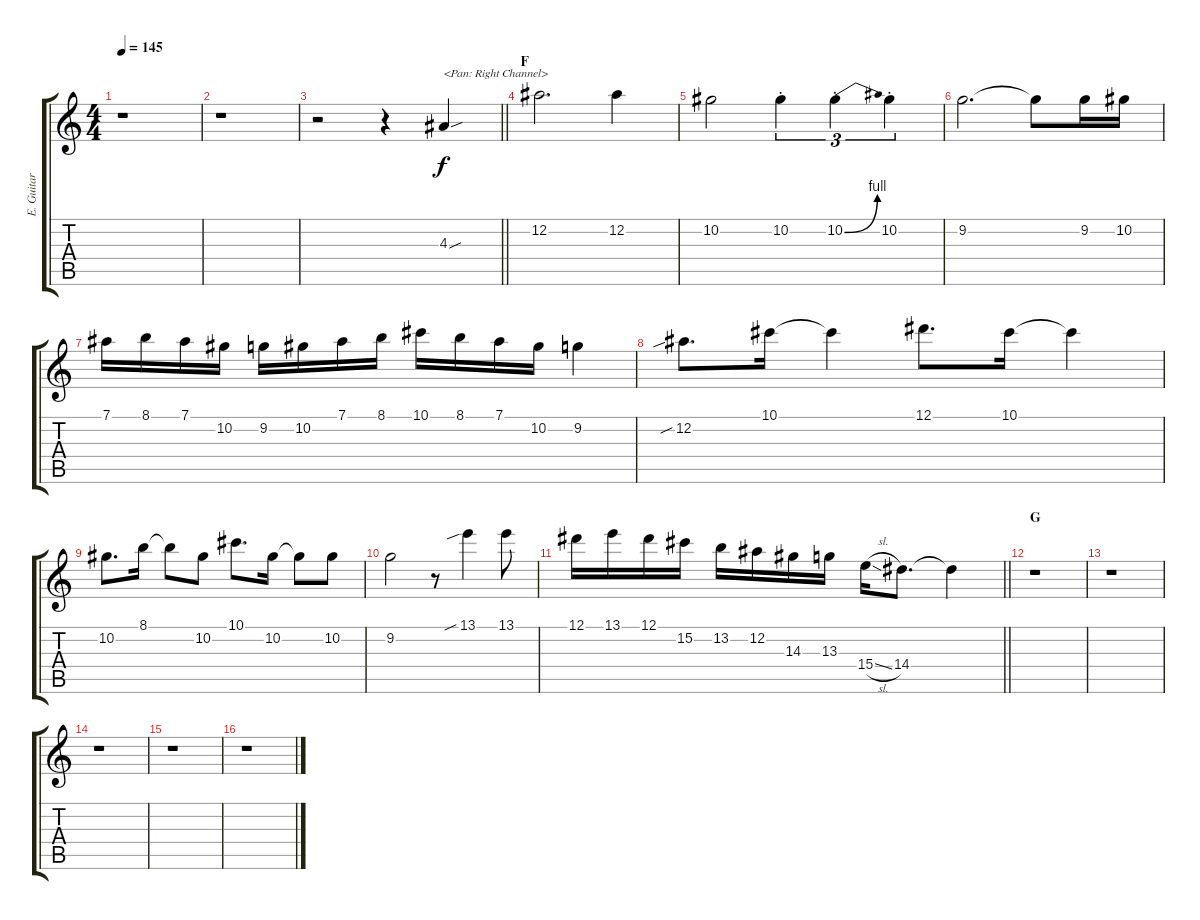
\track ("E. Guitar III" "E. Guitar ") {instrument overdrivenguitar}
\staff {score tabs}
\tuning (Eb4 Bb3 Gb3 Db3 Ab2 Eb2) {hide}
\ts (4 4)
\tempo 145
\clef g2
\ks c
r.1{dy ff} |
r.1 |
\barLineRight lightlight
r.2 r.4 4.3{sou}.4{txt "<Pan: Right Channel>" dy f balance 15} |
\section ("" "F")
12.2.2{d} 12.2.4 |
10.2.2 10.2{st}.4{tu (3 2)} 10.2{be (bend 0 0 60 4) st}.4{tu (3 2)} 10.2{st}.4{tu (3 2)} |
9.2.2{d} 9.2{t}.8 9.2.16 10.2.16 |
7.1.16 8.1.16 7.1.16 10.2.16 9.2.16 10.2.16 7.1.16 8.1.16 10.1.16 8.1.16 7.1.16 10.2.16 9.2.4 |
12.2{sib}.8{d} 10.1.16 10.1{t}.4 12.1.8{d} 10.1.16 10.1{t}.4 |
10.2.8{d} 8.1.16 8.1{t}.8 10.2.8 10.1.8{d} 10.2.16 10.2{t}.8 10.2.8 |
9.2.2 r.8 13.1{sib}.4 13.1.8 |
\barLineRight lightlight
12.1.16 13.1.16 12.1.16 15.2.16 13.2.16 12.2.16 14.3.16 13.3.16 15.4{sl}.16 14.4.8{d} 14.4{t}.4 |
\section ("" "G")
r.1 |
r.1 |
r.1 |
r.1 |
r.1
